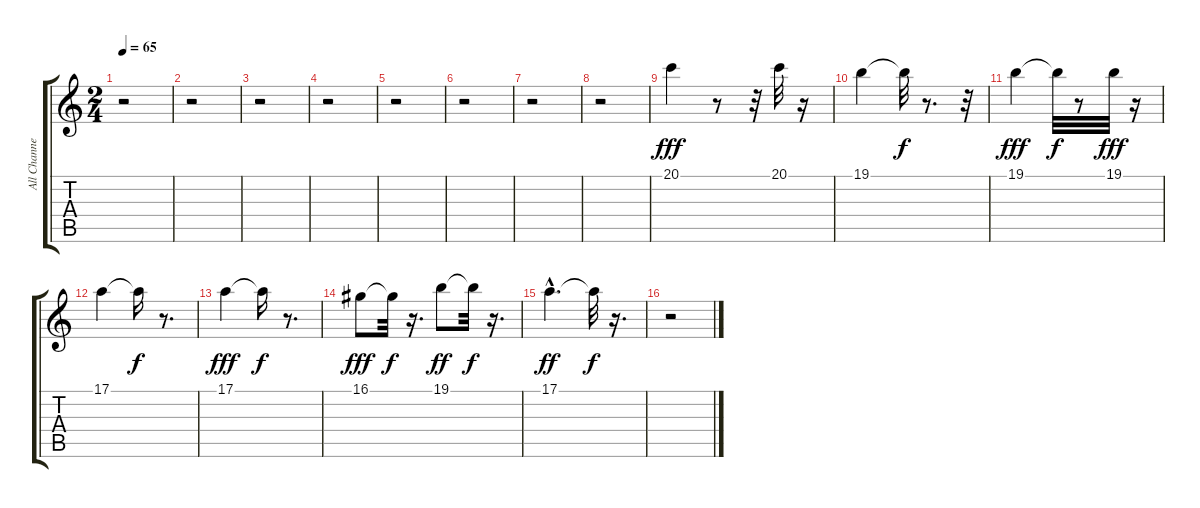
\track ("All Channels*merged" "All Channe") {instrument whistle}
\staff {score tabs}
\tuning (E4 B3 G3 D3 A2 E2) {hide}
\ts (2 4)
\tempo 65
\clef g2
\ks c
r.2{dy fff instrument whistle} |
r.2 |
r.2 |
r.2 |
r.2 |
r.2 |
r.2 |
r.2 |
20.1.4 r.8 r.32 20.1.32 r.16 |
19.1.4 19.1{t}.32{dy f} r.8{d} r.32 |
19.1.4{dy fff} 19.1{t}.32{dy f} r.8 19.1.32{dy fff} r.16 |
17.1.4 17.1{t}.16{dy f} r.8{d} |
17.1.4{dy fff} 17.1{t}.16{dy f} r.8{d} |
16.1.8{dy fff} 16.1{t}.32{dy f} r.16{d} 19.1.8{dy ff} 19.1{t}.32{dy f} r.16{d} |
17.1{hac}.4{d dy ff} 17.1{t}.32{dy f} r.16{d} |
r.2
